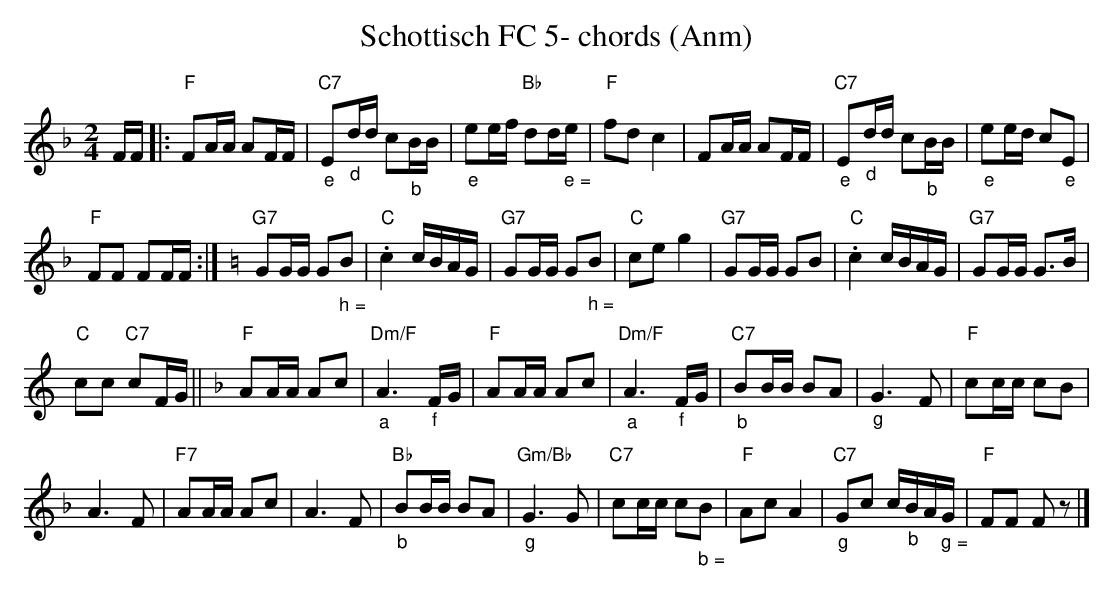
X:1
T:Schottisch FC 5- chords (Anm)
M:2/4
L:1/16
K:Fmaj%%MIDI gchordon
FF |: "F"F2AA A2FF | "C7""_e"E2"_d"dd c2"_b"BB | "_e"e2ef "Bb"d2d"_ e ="e | "F"f2d2c4 | F2AA A2FF | "C7""_e"E2"_d"dd c2"_b"BB | "_e"e2ed c2"_e"E2 |
"F"F2F2 F2FF :|[K:Cmaj] "G7"G2GG G2"_ h ="B2 | "C".c4 cBAG | "G7"G2GG G2"_ h ="B2 | "C"c2e2g4 | "G7"G2GG G2B2 | "C".c4cBAG | "G7"G2GG G3B |
"C"c2c2 "C7"c2FG || [K:Fmaj] "F"A2AA A2c2 | "Dm/F""_a"A6"_f"FG |"F"A2AA A2c2 | "Dm/F""_a"A6"_f"FG | "C7""_b"B2BB B2A2 | "_g"G6F2 | "F"c2cc c2B2 |
A6F2 | "F7"A2AA A2c2 | A6F2 | "Bb""_b"B2BB B2A2 | "Gm/Bb""_g"G6G2 | "C7"c2cc c2"_ b ="B2 | "F"A2c2A4 | "C7""_g"G2c2 c"_b"BA"_ g ="G | "F"F2F2 F2z2 |]
